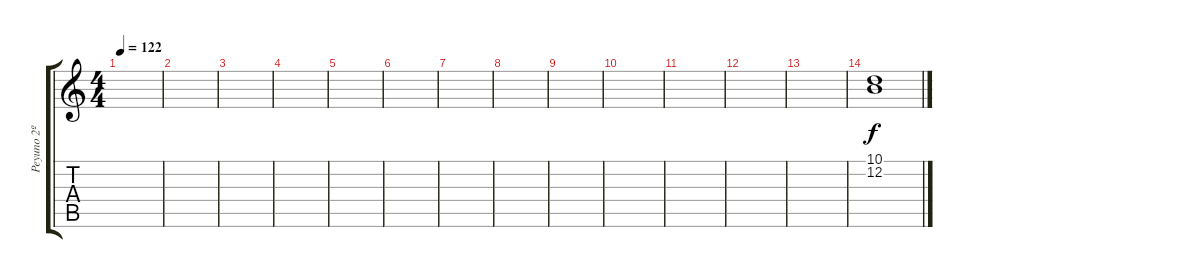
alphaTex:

\track ("Peyuno 2º" "Peyuno 2º") {instrument choiraahs}
\staff {score tabs}
\tuning (E4 B3 G3 D3 A2 E2) {hide}
\ts (4 4)
\tempo 122
\clef g2
\ks c
|
|
|
|
|
|
|
|
|
|
|
|
|
(10.1 12.2).1
